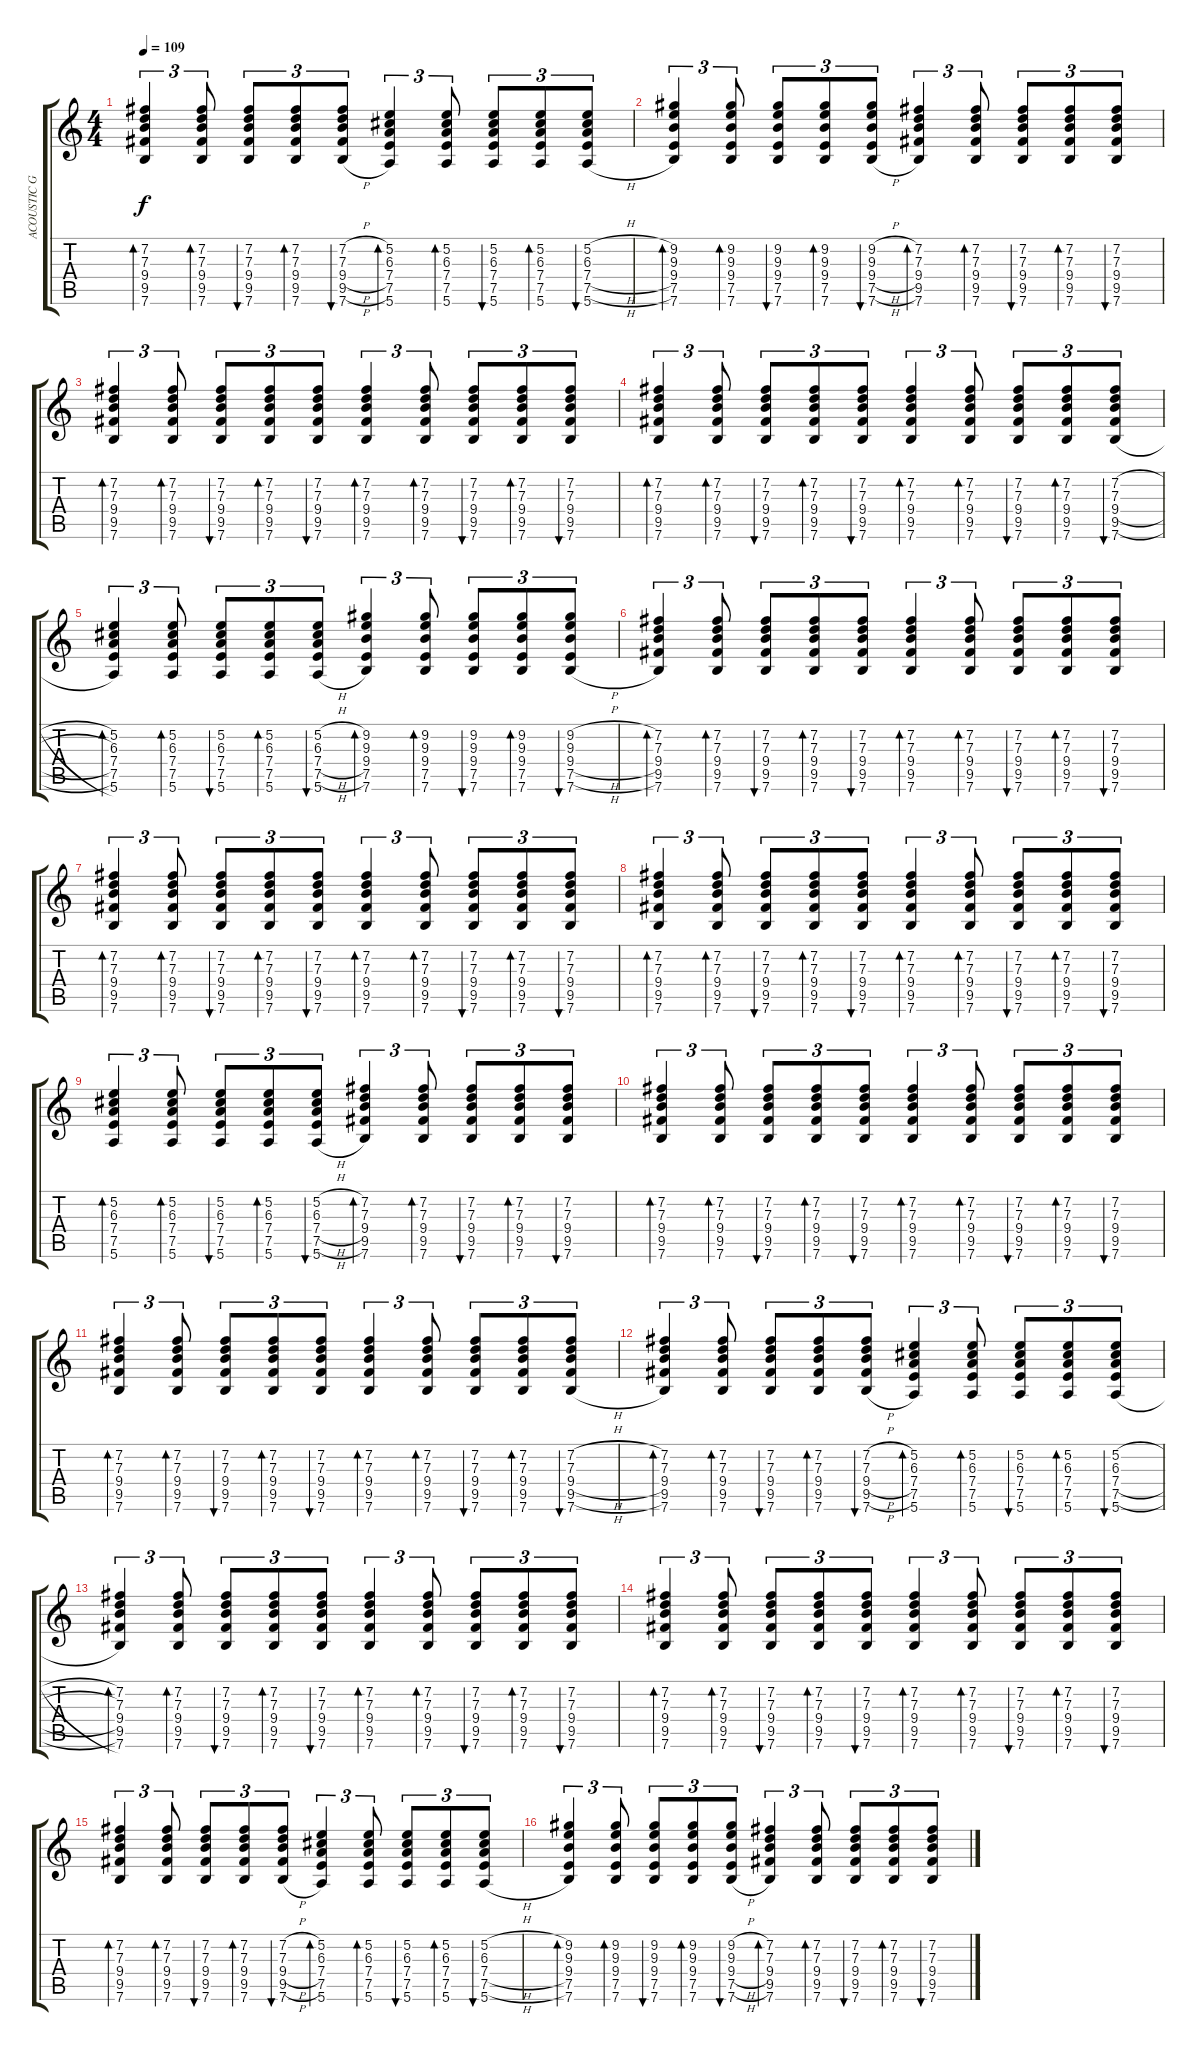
\track ("ACOUSTIC GUITAR I" "ACOUSTIC G") {instrument acousticguitarsteel}
\staff {score tabs}
\tuning (E4 B3 G3 D3 A2 E2) {hide}
\ts (4 4)
\tempo 109
\clef g2
\ks c
(7.2 7.3 9.4 9.5 7.6).4{tu (3 2) bd 60 dy f} (7.2 7.3 9.4 9.5 7.6).8{tu (3 2) bd 60} (7.2 7.3 9.4 9.5 7.6).8{tu (3 2) bu 60} (7.2 7.3 9.4 9.5 7.6).8{tu (3 2) bd 60} (7.2{h} 7.3{h} 9.4{h} 9.5{h} 7.6{h}).8{tu (3 2) bu 60} (5.2 6.3 7.4 7.5 5.6).4{tu (3 2) bd 60} (5.2 6.3 7.4 7.5 5.6).8{tu (3 2) bd 60} (5.2 6.3 7.4 7.5 5.6).8{tu (3 2) bu 60} (5.2 6.3 7.4 7.5 5.6).8{tu (3 2) bd 60} (5.2{h} 6.3{h} 7.4{h} 7.5{h} 5.6{h}).8{tu (3 2) bu 60} |
(9.2 9.3 9.4 7.5 7.6).4{tu (3 2) bd 60} (9.2 9.3 9.4 7.5 7.6).8{tu (3 2) bd 60} (9.2 9.3 9.4 7.5 7.6).8{tu (3 2) bu 60} (9.2 9.3 9.4 7.5 7.6).8{tu (3 2) bd 60} (9.2{h} 9.3{h} 9.4{h} 7.5{h} 7.6{h}).8{tu (3 2) bu 60} (7.2 7.3 9.4 9.5 7.6).4{tu (3 2) bd 60} (7.2 7.3 9.4 9.5 7.6).8{tu (3 2) bd 60} (7.2 7.3 9.4 9.5 7.6).8{tu (3 2) bu 60} (7.2 7.3 9.4 9.5 7.6).8{tu (3 2) bd 60} (7.2 7.3 9.4 9.5 7.6).8{tu (3 2) bu 60} |
(7.2 7.3 9.4 9.5 7.6).4{tu (3 2) bd 60} (7.2 7.3 9.4 9.5 7.6).8{tu (3 2) bd 60} (7.2 7.3 9.4 9.5 7.6).8{tu (3 2) bu 60} (7.2 7.3 9.4 9.5 7.6).8{tu (3 2) bd 60} (7.2 7.3 9.4 9.5 7.6).8{tu (3 2) bu 60} (7.2 7.3 9.4 9.5 7.6).4{tu (3 2) bd 60} (7.2 7.3 9.4 9.5 7.6).8{tu (3 2) bd 60} (7.2 7.3 9.4 9.5 7.6).8{tu (3 2) bu 60} (7.2 7.3 9.4 9.5 7.6).8{tu (3 2) bd 60} (7.2 7.3 9.4 9.5 7.6).8{tu (3 2) bu 60} |
(7.2 7.3 9.4 9.5 7.6).4{tu (3 2) bd 60} (7.2 7.3 9.4 9.5 7.6).8{tu (3 2) bd 60} (7.2 7.3 9.4 9.5 7.6).8{tu (3 2) bu 60} (7.2 7.3 9.4 9.5 7.6).8{tu (3 2) bd 60} (7.2 7.3 9.4 9.5 7.6).8{tu (3 2) bu 60} (7.2 7.3 9.4 9.5 7.6).4{tu (3 2) bd 60} (7.2 7.3 9.4 9.5 7.6).8{tu (3 2) bd 60} (7.2 7.3 9.4 9.5 7.6).8{tu (3 2) bu 60} (7.2 7.3 9.4 9.5 7.6).8{tu (3 2) bd 60} (7.2{h} 7.3{h} 9.4{h} 9.5{h} 7.6{h}).8{tu (3 2) bu 60} |
(5.2 6.3 7.4 7.5 5.6).4{tu (3 2) bd 60} (5.2 6.3 7.4 7.5 5.6).8{tu (3 2) bd 60} (5.2 6.3 7.4 7.5 5.6).8{tu (3 2) bu 60} (5.2 6.3 7.4 7.5 5.6).8{tu (3 2) bd 60} (5.2{h} 6.3{h} 7.4{h} 7.5{h} 5.6{h}).8{tu (3 2) bu 60} (9.2 9.3 9.4 7.5 7.6).4{tu (3 2) bd 60} (9.2 9.3 9.4 7.5 7.6).8{tu (3 2) bd 60} (9.2 9.3 9.4 7.5 7.6).8{tu (3 2) bu 60} (9.2 9.3 9.4 7.5 7.6).8{tu (3 2) bd 60} (9.2{h} 9.3{h} 9.4{h} 7.5{h} 7.6{h}).8{tu (3 2) bu 60} |
(7.2 7.3 9.4 9.5 7.6).4{tu (3 2) bd 60} (7.2 7.3 9.4 9.5 7.6).8{tu (3 2) bd 60} (7.2 7.3 9.4 9.5 7.6).8{tu (3 2) bu 60} (7.2 7.3 9.4 9.5 7.6).8{tu (3 2) bd 60} (7.2 7.3 9.4 9.5 7.6).8{tu (3 2) bu 60} (7.2 7.3 9.4 9.5 7.6).4{tu (3 2) bd 60} (7.2 7.3 9.4 9.5 7.6).8{tu (3 2) bd 60} (7.2 7.3 9.4 9.5 7.6).8{tu (3 2) bu 60} (7.2 7.3 9.4 9.5 7.6).8{tu (3 2) bd 60} (7.2 7.3 9.4 9.5 7.6).8{tu (3 2) bu 60} |
(7.2 7.3 9.4 9.5 7.6).4{tu (3 2) bd 60} (7.2 7.3 9.4 9.5 7.6).8{tu (3 2) bd 60} (7.2 7.3 9.4 9.5 7.6).8{tu (3 2) bu 60} (7.2 7.3 9.4 9.5 7.6).8{tu (3 2) bd 60} (7.2 7.3 9.4 9.5 7.6).8{tu (3 2) bu 60} (7.2 7.3 9.4 9.5 7.6).4{tu (3 2) bd 60} (7.2 7.3 9.4 9.5 7.6).8{tu (3 2) bd 60} (7.2 7.3 9.4 9.5 7.6).8{tu (3 2) bu 60} (7.2 7.3 9.4 9.5 7.6).8{tu (3 2) bd 60} (7.2 7.3 9.4 9.5 7.6).8{tu (3 2) bu 60} |
(7.2 7.3 9.4 9.5 7.6).4{tu (3 2) bd 60} (7.2 7.3 9.4 9.5 7.6).8{tu (3 2) bd 60} (7.2 7.3 9.4 9.5 7.6).8{tu (3 2) bu 60} (7.2 7.3 9.4 9.5 7.6).8{tu (3 2) bd 60} (7.2 7.3 9.4 9.5 7.6).8{tu (3 2) bu 60} (7.2 7.3 9.4 9.5 7.6).4{tu (3 2) bd 60} (7.2 7.3 9.4 9.5 7.6).8{tu (3 2) bd 60} (7.2 7.3 9.4 9.5 7.6).8{tu (3 2) bu 60} (7.2 7.3 9.4 9.5 7.6).8{tu (3 2) bd 60} (7.2 7.3 9.4 9.5 7.6).8{tu (3 2) bu 60} |
(5.2 6.3 7.4 7.5 5.6).4{tu (3 2) bd 60} (5.2 6.3 7.4 7.5 5.6).8{tu (3 2) bd 60} (5.2 6.3 7.4 7.5 5.6).8{tu (3 2) bu 60} (5.2 6.3 7.4 7.5 5.6).8{tu (3 2) bd 60} (5.2{h} 6.3{h} 7.4{h} 7.5{h} 5.6{h}).8{tu (3 2) bu 60} (7.2 7.3 9.4 9.5 7.6).4{tu (3 2) bd 60} (7.2 7.3 9.4 9.5 7.6).8{tu (3 2) bd 60} (7.2 7.3 9.4 9.5 7.6).8{tu (3 2) bu 60} (7.2 7.3 9.4 9.5 7.6).8{tu (3 2) bd 60} (7.2 7.3 9.4 9.5 7.6).8{tu (3 2) bu 60} |
(7.2 7.3 9.4 9.5 7.6).4{tu (3 2) bd 60} (7.2 7.3 9.4 9.5 7.6).8{tu (3 2) bd 60} (7.2 7.3 9.4 9.5 7.6).8{tu (3 2) bu 60} (7.2 7.3 9.4 9.5 7.6).8{tu (3 2) bd 60} (7.2 7.3 9.4 9.5 7.6).8{tu (3 2) bu 60} (7.2 7.3 9.4 9.5 7.6).4{tu (3 2) bd 60} (7.2 7.3 9.4 9.5 7.6).8{tu (3 2) bd 60} (7.2 7.3 9.4 9.5 7.6).8{tu (3 2) bu 60} (7.2 7.3 9.4 9.5 7.6).8{tu (3 2) bd 60} (7.2 7.3 9.4 9.5 7.6).8{tu (3 2) bu 60} |
(7.2 7.3 9.4 9.5 7.6).4{tu (3 2) bd 60} (7.2 7.3 9.4 9.5 7.6).8{tu (3 2) bd 60} (7.2 7.3 9.4 9.5 7.6).8{tu (3 2) bu 60} (7.2 7.3 9.4 9.5 7.6).8{tu (3 2) bd 60} (7.2 7.3 9.4 9.5 7.6).8{tu (3 2) bu 60} (7.2 7.3 9.4 9.5 7.6).4{tu (3 2) bd 60} (7.2 7.3 9.4 9.5 7.6).8{tu (3 2) bd 60} (7.2 7.3 9.4 9.5 7.6).8{tu (3 2) bu 60} (7.2 7.3 9.4 9.5 7.6).8{tu (3 2) bd 60} (7.2{h} 7.3{h} 9.4{h} 9.5{h} 7.6{h}).8{tu (3 2) bu 60} |
(7.2 7.3 9.4 9.5 7.6).4{tu (3 2) bd 60} (7.2 7.3 9.4 9.5 7.6).8{tu (3 2) bd 60} (7.2 7.3 9.4 9.5 7.6).8{tu (3 2) bu 60} (7.2 7.3 9.4 9.5 7.6).8{tu (3 2) bd 60} (7.2{h} 7.3{h} 9.4{h} 9.5{h} 7.6{h}).8{tu (3 2) bu 60} (5.2 6.3 7.4 7.5 5.6).4{tu (3 2) bd 60} (5.2 6.3 7.4 7.5 5.6).8{tu (3 2) bd 60} (5.2 6.3 7.4 7.5 5.6).8{tu (3 2) bu 60} (5.2 6.3 7.4 7.5 5.6).8{tu (3 2) bd 60} (5.2{h} 6.3{h} 7.4{h} 7.5{h} 5.6{h}).8{tu (3 2) bu 60} |
(7.2 7.3 9.4 9.5 7.6).4{tu (3 2) bd 60} (7.2 7.3 9.4 9.5 7.6).8{tu (3 2) bd 60} (7.2 7.3 9.4 9.5 7.6).8{tu (3 2) bu 60} (7.2 7.3 9.4 9.5 7.6).8{tu (3 2) bd 60} (7.2 7.3 9.4 9.5 7.6).8{tu (3 2) bu 60} (7.2 7.3 9.4 9.5 7.6).4{tu (3 2) bd 60} (7.2 7.3 9.4 9.5 7.6).8{tu (3 2) bd 60} (7.2 7.3 9.4 9.5 7.6).8{tu (3 2) bu 60} (7.2 7.3 9.4 9.5 7.6).8{tu (3 2) bd 60} (7.2 7.3 9.4 9.5 7.6).8{tu (3 2) bu 60} |
(7.2 7.3 9.4 9.5 7.6).4{tu (3 2) bd 60} (7.2 7.3 9.4 9.5 7.6).8{tu (3 2) bd 60} (7.2 7.3 9.4 9.5 7.6).8{tu (3 2) bu 60} (7.2 7.3 9.4 9.5 7.6).8{tu (3 2) bd 60} (7.2 7.3 9.4 9.5 7.6).8{tu (3 2) bu 60} (7.2 7.3 9.4 9.5 7.6).4{tu (3 2) bd 60} (7.2 7.3 9.4 9.5 7.6).8{tu (3 2) bd 60} (7.2 7.3 9.4 9.5 7.6).8{tu (3 2) bu 60} (7.2 7.3 9.4 9.5 7.6).8{tu (3 2) bd 60} (7.2 7.3 9.4 9.5 7.6).8{tu (3 2) bu 60} |
(7.2 7.3 9.4 9.5 7.6).4{tu (3 2) bd 60} (7.2 7.3 9.4 9.5 7.6).8{tu (3 2) bd 60} (7.2 7.3 9.4 9.5 7.6).8{tu (3 2) bu 60} (7.2 7.3 9.4 9.5 7.6).8{tu (3 2) bd 60} (7.2{h} 7.3{h} 9.4{h} 9.5{h} 7.6{h}).8{tu (3 2) bu 60} (5.2 6.3 7.4 7.5 5.6).4{tu (3 2) bd 60} (5.2 6.3 7.4 7.5 5.6).8{tu (3 2) bd 60} (5.2 6.3 7.4 7.5 5.6).8{tu (3 2) bu 60} (5.2 6.3 7.4 7.5 5.6).8{tu (3 2) bd 60} (5.2{h} 6.3{h} 7.4{h} 7.5{h} 5.6{h}).8{tu (3 2) bu 60} |
(9.2 9.3 9.4 7.5 7.6).4{tu (3 2) bd 60} (9.2 9.3 9.4 7.5 7.6).8{tu (3 2) bd 60} (9.2 9.3 9.4 7.5 7.6).8{tu (3 2) bu 60} (9.2 9.3 9.4 7.5 7.6).8{tu (3 2) bd 60} (9.2{h} 9.3{h} 9.4{h} 7.5{h} 7.6{h}).8{tu (3 2) bu 60} (7.2 7.3 9.4 9.5 7.6).4{tu (3 2) bd 60} (7.2 7.3 9.4 9.5 7.6).8{tu (3 2) bd 60} (7.2 7.3 9.4 9.5 7.6).8{tu (3 2) bu 60} (7.2 7.3 9.4 9.5 7.6).8{tu (3 2) bd 60} (7.2 7.3 9.4 9.5 7.6).8{tu (3 2) bu 60}
